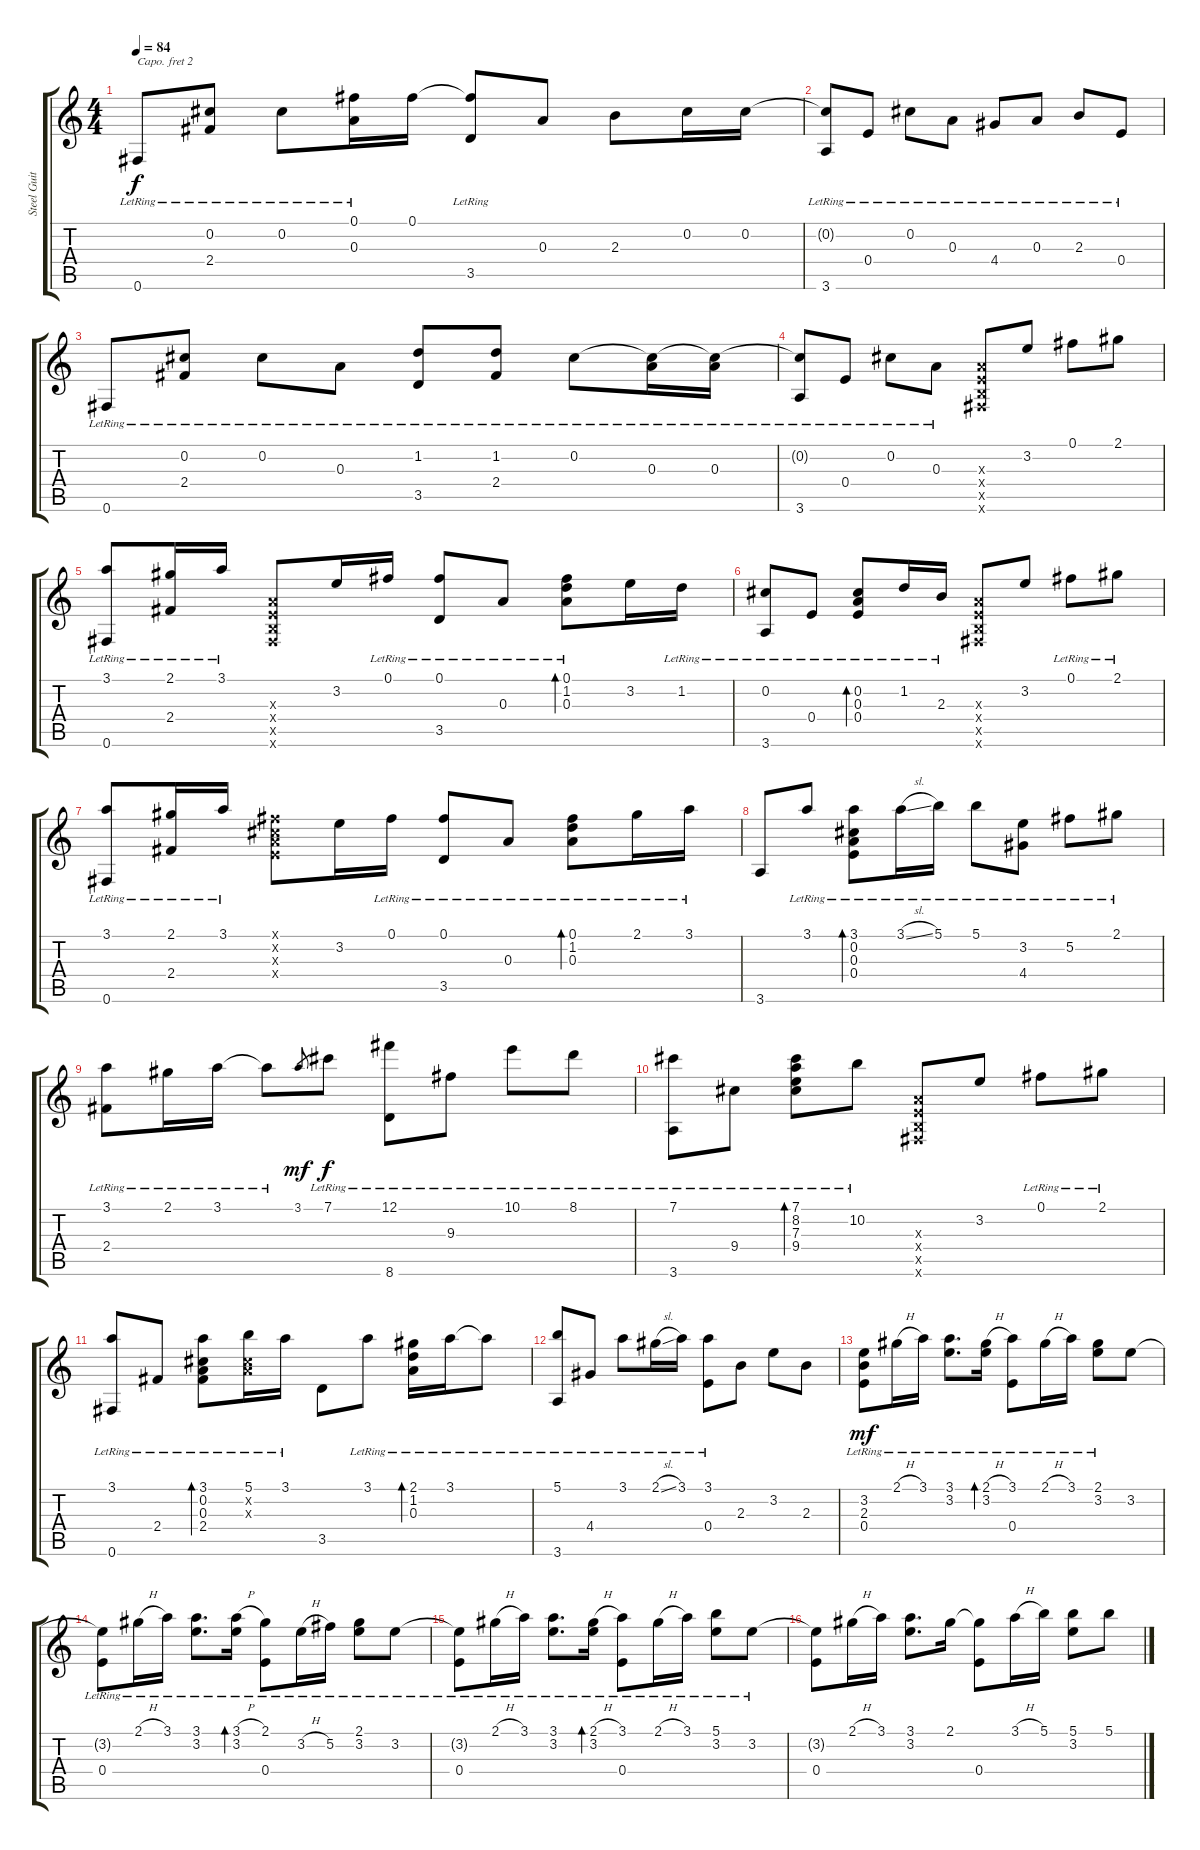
\track ("Steel Guitar" "Steel Guit") {instrument acousticguitarsteel}
\staff {score tabs}
\capo 2
\tuning (E4 B3 G3 D3 A2 E2) {hide}
\ts (4 4)
\tempo 84
\clef g2
\ks c
0.6{lr}.8{dy f} (0.2 2.4{lr}).8 0.2{lr}.8 (0.1 0.3{lr}).16 0.1.16 (0.1{t} 3.5{lr}).8 0.3.8 2.3.8 0.2.16 0.2.16 |
(0.2{t} 3.6{lr}).8 0.4{lr}.8 0.2{lr}.8 0.3{lr}.8 4.4{lr}.8 0.3{lr}.8 2.3{lr}.8 0.4{lr}.8 |
0.6{lr}.8 (0.2 2.4{lr}).8 0.2{lr}.8 0.3{lr}.8 (1.2 3.5{lr}).8 (1.2 2.4{lr}).8 0.2{lr}.8 (0.2{lr t} 0.3).16 (0.2{lr t} 0.3{lr}).16 |
(0.2{lr t} 3.6{lr}).8 0.4{lr}.8 0.2{lr}.8 0.3{lr}.8 (0.3{x} 0.4{x} 0.5{x} 0.6{x}).8 3.2.8 0.1.8 2.1.8 |
(3.1{lr} 0.6{lr}).8 (2.1{lr} 2.4{lr}).16 3.1{lr}.16 (0.3{x} 0.4{x} 0.5{x} 0.6{x}).8 3.2.16 0.1{lr}.16 (0.1{lr} 3.5).8 0.3{lr}.8 (0.1{lr} 1.2{lr} 0.3{lr}).8{bd 60} 3.2.16 1.2{lr}.16 |
(0.2{lr} 3.6).8 0.4{lr}.8 (0.2{lr} 0.3{lr} 0.4{lr}).8{bd 60} 1.2{lr}.16 2.3{lr}.16 (0.3{x} 0.4{x} 0.5{x} 0.6{x}).8 3.2.8 0.1{lr}.8 2.1{lr}.8 |
(3.1{lr} 0.6{lr}).8 (2.1{lr} 2.4{lr}).16 3.1{lr}.16 (0.1{x} 0.2{x} 0.3{x} 0.4{x}).8 3.2.16 0.1{lr}.16 (0.1{lr} 3.5).8 0.3{lr}.8 (0.1{lr} 1.2{lr} 0.3{lr}).8{bd 60} 2.1{lr}.16 3.1{lr}.16 |
3.6.8 3.1{lr}.8 (3.1{lr} 0.2{lr} 0.3{lr} 0.4{lr}).8{bd 60} 3.1{sl lr}.16 5.1{lr}.16 5.1{lr}.8 (3.2{lr} 4.4{lr}).8 5.2{lr}.8 2.1{lr}.8 |
(3.1{lr} 2.4{lr}).8 2.1{lr}.16 3.1{lr}.16 3.1{lr t}.8 3.1.8{gr dy mf} 7.1{lr}.8{dy f} (12.1{lr} 8.6).8 9.3{lr}.8 10.1{lr}.8 8.1{lr}.8 |
(7.1{lr} 3.6).8 9.4{lr}.8 (7.1{lr} 8.2{lr} 7.3{lr} 9.4{lr}).8{bd 60} 10.2{lr}.8 (0.3{x} 0.4{x} 0.5{x} 0.6{x}).8 3.2.8 0.1{lr}.8 2.1{lr}.8 |
(3.1{lr} 0.6{lr}).8 2.4{lr}.8 (3.1{lr} 0.2{lr} 0.3{lr} 2.4{lr}).8{bd 60} (5.1{lr} 0.2{x} 0.3{x}).16 3.1{lr}.16 3.5.8 3.1{lr}.8 (2.1{lr} 1.2{lr} 0.3{lr}).16{bd 60} 3.1{lr}.16 3.1{lr t}.8 |
(5.1{lr} 3.6{lr}).8 4.4{lr}.8 3.1{lr}.8 2.1{sl lr}.16 3.1{lr}.16 (3.1{lr} 0.4).8 2.3.8 3.2.8 2.3.8 |
(3.2{lr} 2.3 0.4).8{dy mf} 2.1{h lr}.16 3.1{lr}.16 (3.1{lr} 3.2).8{d} (2.1{h lr} 3.2).16{bd 120} (3.1{lr} 0.4).8 2.1{h lr}.16 3.1{lr}.16 (2.1{lr} 3.2).8 3.2.8 |
(3.2{lr t} 0.4).8 2.1{h lr}.16 3.1{lr}.16 (3.1{lr} 3.2).8{d} (3.1{h lr} 3.2).16{bd 120} (2.1{lr} 0.4).8 3.2{h lr}.16 5.2{lr}.16 (2.1{lr} 3.2{lr}).8 3.2{lr}.8 |
(3.2{lr t} 0.4).8 2.1{h lr}.16 3.1{lr}.16 (3.1{lr} 3.2).8{d} (2.1{h lr} 3.2).16{bd 120} (3.1{lr} 0.4).8 2.1{h lr}.16 3.1{lr}.16 (5.1{lr} 3.2).8 3.2{lr}.8 |
(3.2{t} 0.4).8 2.1{h}.16 3.1.16 (3.1 3.2).8{d} 2.1.16 (2.1{t} 0.4).8 3.1{h}.16 5.1.16 (5.1 3.2).8 5.1.8
